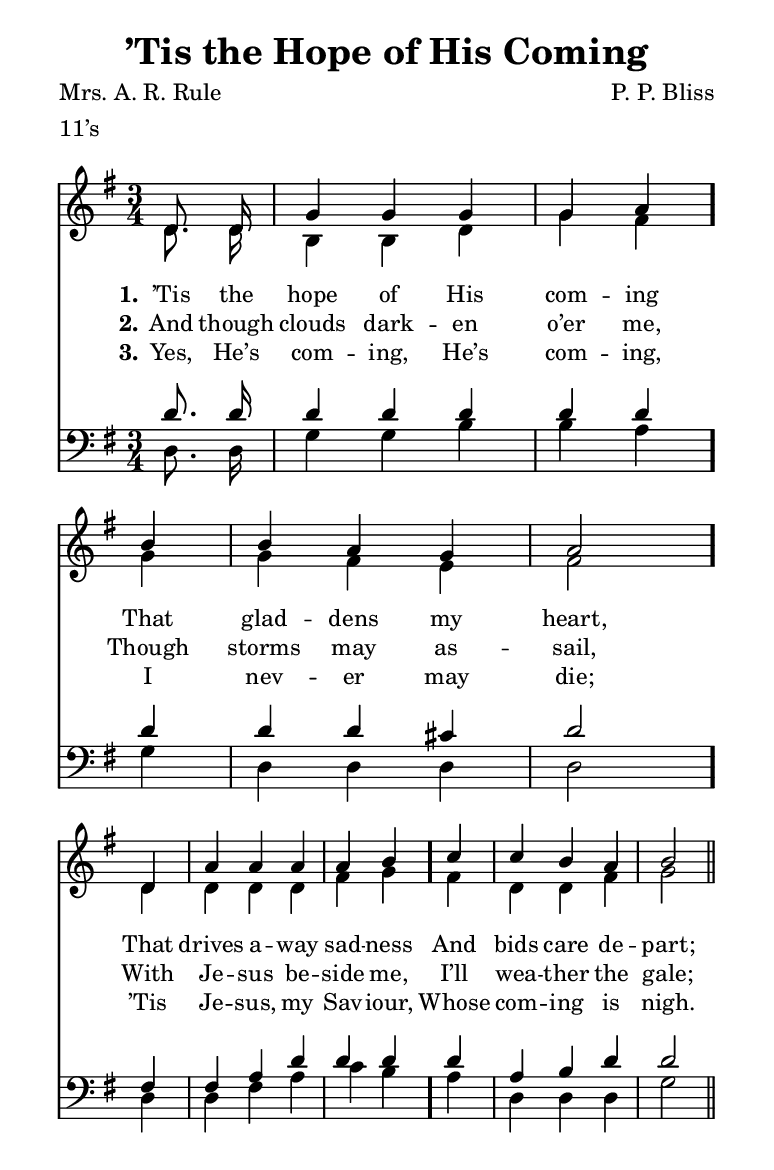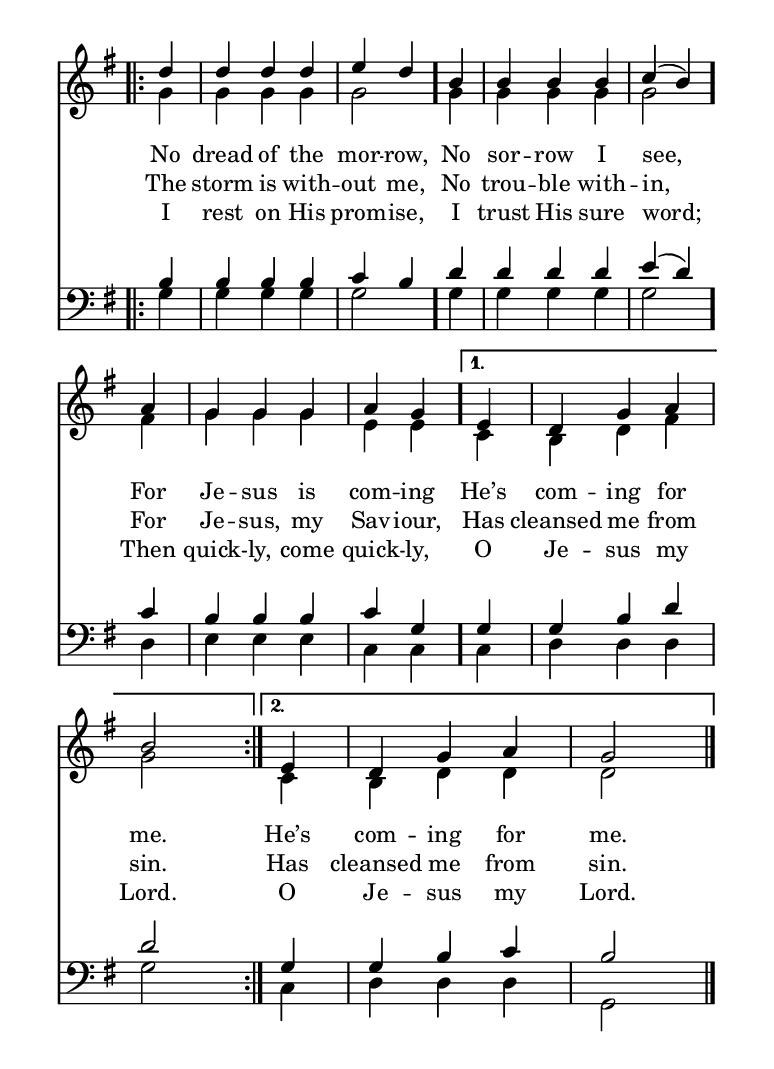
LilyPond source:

\include "common/global.ily"
\paper {
  \include "common/paper.ily"
  indent = #0
}

\header{
  hymnnumber = "200"
  title = "’Tis the Hope of His Coming"
  tunename = "Hallelujah! ’Tis Done"
  meter = "11’s"
  poet = "Mrs. A. R. Rule"
  composer = "P. P. Bliss"
  %copyright = ""
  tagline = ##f
}

% for fermata in MIDI
ta = { \tempo 4=80 }
tb = { \tempo 4=40 }

global = {
  \include "common/overrides.ily"
  \override Staff.TimeSignature.style = #'numbered
  \time 3/4
  \override Score.MetronomeMark.transparent = ##t % hide all fermata changes too
  \ta
  \key g \major
  \partial 4
  \autoBeamOff
}

notesSoprano = {
\global
\relative c' {

d8. d16 | g4 g g | g a b | b a g | a2
d,4 | a' a a | a b c | c b a | b2
\repeat volta 2 { d4 | d d d | e d b | b b b | c( b) a
                  g g g | a g }
\alternative {
  { e4 | d g a | b2 }
  { e,4 | d4 g a | g2 }
}


  \bar "|."

}
}

notesAlto = {
\global
\relative e' {

d8. d16 | b4 b d | g fis g | g fis e | fis2
d4 | d d d | fis g fis | d d fis | g2
\repeat volta 2 { g4 | g g g | g2 g4 | g g g | g2 fis4 |
                  g g g | e e }
\alternative {
  { c4 | b d fis | g2 }
  { c,4 | b d d | d2 }
}


}
}

notesTenor = {
\global
\relative a {

d8. d16 | d4 d d | d d d | d d cis | d2
fis,4 | fis a d | d d d | a b d | d2
\repeat volta 2 { b4 | b b b | c b d | d d d | e( d) c
                  b b b | c g }
\alternative {
  { g4 | g b d | d2 }
  { g,4 | g4 b c | b2 }
}

}
}

notesBass = {
\global
\relative f {

d8. d16 | g4 g b | b a g | d d d | d2
d4 | d fis a | c b a | d, d d | g2
\repeat volta 2 { g4 | g g g | g2 g4 | g g g | g2 d4
                  e e e | c c }
\alternative {
  { c4 | d d d | g2 }
  { c,4 | d d d | g,2 }
}

}
}

wordsA = \lyricmode {
\set stanza = "1."

’Tis the hope of His com -- ing \bar "."
That glad -- dens my heart, \bar "." \break
That drives a -- way sad -- ness \bar "."
And bids care de -- part; \break \bar ".|:-||"
No dread of the mor -- row, \bar "."
No sor -- row I see, \bar "." \break
For Je -- sus is com -- ing \bar "."
He’s com -- ing for me.
%{HIDE>%} He’s com -- ing for me. %{<HIDE%}

}

wordsB = \lyricmode {
\set stanza = "2."

And though clouds dark -- en o’er me,
Though storms may as -- sail,
With Je -- sus be -- side me,
I’ll wea -- ther the gale;
The storm is with -- out me,
No trou -- ble with -- in,
For Je -- sus, my Sav -- iour,
Has cleansed me from sin.
%{HIDE>%} Has cleansed me from sin. %{<HIDE%}

}

wordsC = \lyricmode {
\set stanza = "3."

Yes, He’s com -- ing, He’s com -- ing,
I nev -- er may die;
’Tis Je -- sus, my Sav -- iour,
Whose com -- ing is nigh.
I rest on His prom -- ise,
I trust His sure word;
Then quick -- ly, come quick -- ly,
O Je -- sus my Lord.
%{HIDE>%} O Je -- sus my Lord. %{<HIDE%}

}

music = \context ChoirStaff <<
    \context Staff = upper <<
      \set ChoirStaff.systemStartDelimiter = #'SystemStartBar
      \context Voice  = sopranos { \voiceOne << \notesSoprano >> }
      \context Voice  = altos { \voiceTwo << \notesAlto >> }
      \context Lyrics = one   \lyricsto sopranos \wordsA
      \context Lyrics = two   \lyricsto sopranos \wordsB
      \context Lyrics = three \lyricsto sopranos \wordsC
    >>
    \context Staff = men <<
      \clef bass
      \context Voice  = tenors { \voiceOne << \notesTenor >> }
      \context Voice  = basses { \voiceTwo << \notesBass >> }
    >>
  >>

\score {
  \music
  \layout {
    \include "common/layout.ily"
  }
}

\score {
  \unfoldRepeats \music
  \midi{
    \include "common/midi.ily"
  }
}

\version "2.19.49"  % necessary for upgrading to future LilyPond versions.

% vi:set et ts=2 sw=2 ai nocindent syntax=lilypond:
